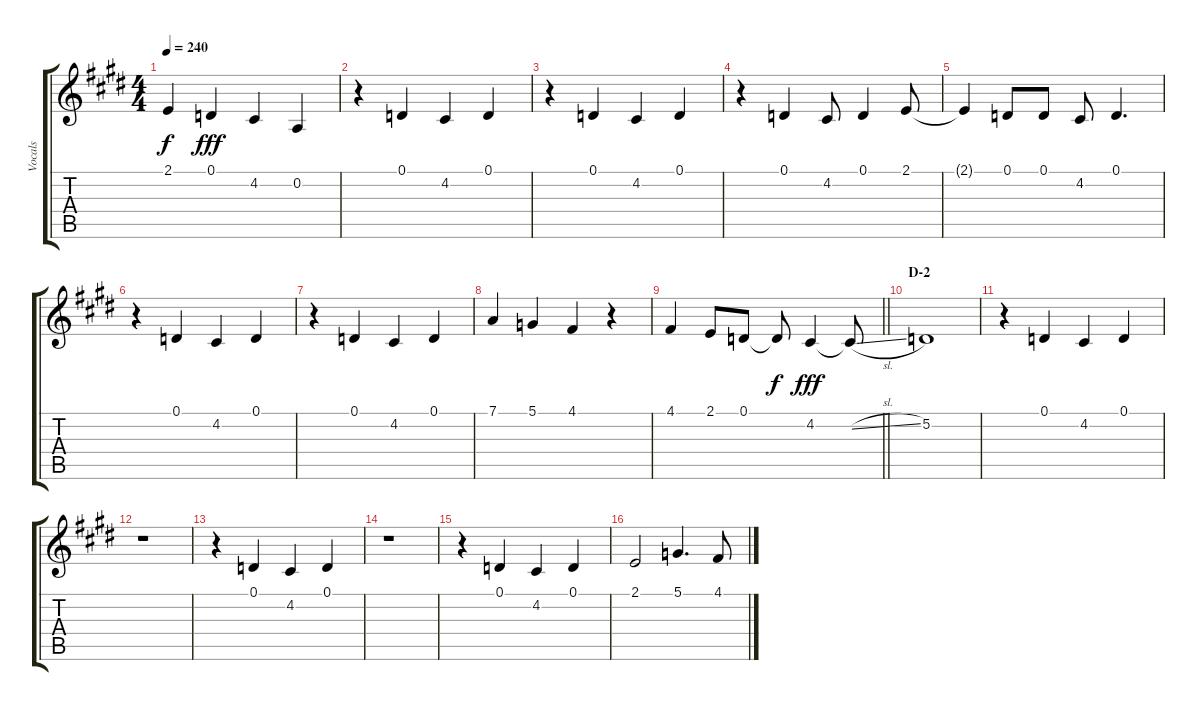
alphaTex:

\track ("Vocals" "Vocals") {instrument voiceoohs}
\staff {score tabs}
\tuning (D4 A3 F3 C3 G2 D2) {hide}
\ts (4 4)
\tempo 240
\clef g2
\ks e
2.1{t}.4{dy f} 0.1.4{dy fff} 4.2.4 0.2.4 |
r.4 0.1.4 4.2.4 0.1.4 |
r.4 0.1.4 4.2.4 0.1.4 |
r.4 0.1.4 4.2.8 0.1.4 2.1.8 |
2.1{t}.4 0.1.8 0.1.8 4.2.8 0.1.4{d} |
r.4 0.1.4 4.2.4 0.1.4 |
r.4 0.1.4 4.2.4 0.1.4 |
7.1.4 5.1.4 4.1.4 r.4 |
\barLineRight lightlight
4.1.4 2.1.8 0.1.8 0.1{t}.8{dy f} 4.2.4{dy fff} 4.2{sl t}.8 |
\section ("" "D-2")
5.2.1 |
r.4 0.1.4 4.2.4 0.1.4 |
r.1 |
r.4 0.1.4 4.2.4 0.1.4 |
r.1 |
r.4 0.1.4 4.2.4 0.1.4 |
2.1.2 5.1.4{d} 4.1.8
